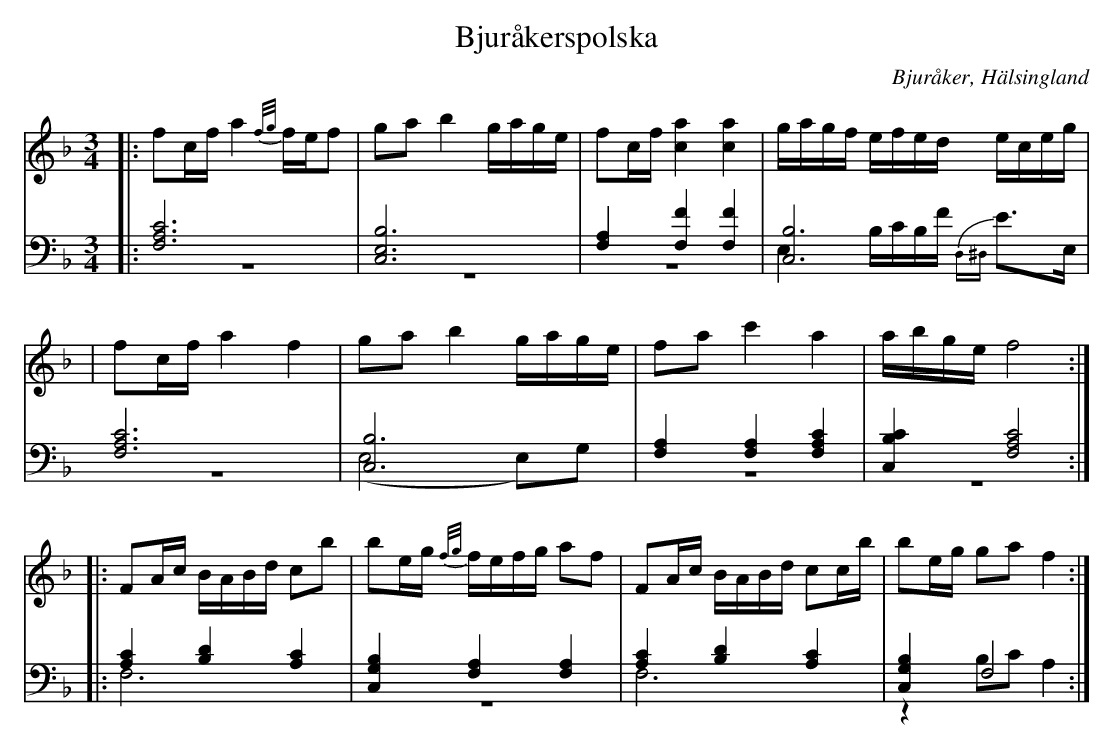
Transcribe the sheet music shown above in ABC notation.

X:1
T: Bjuråkerspolska
O: Bjuråker, Hälsingland
M: 3/4
L: 1/8
K: F
V:1
V:2
V:3 merge
V: 1
|:fc/f/ a2 {f/g/}f/e/f|ga b2 g/a/g/e/|fc/f/ [c2a2] [c2a2]|g/a/g/f/ e/f/e/d/ e/c/e/g/|
|fc/f/ a2 f2|ga b2 g/a/g/e/|fa c'2 a2| a/b/g/e/ f4:|
|:FA/c/ B/A/B/d/ cb|be/g/ {f/g/}f/e/f/g/ af|FA/c/ B/A/B/d/ cc/b/|be/g/ ga f2:|
V:2 clef=bass
|:[F,6A,6C6]|[C,6E,6B,6]|[F,2A,2] [F,2F2] [F,2F2]|[C,6B,6]|
[F,6A,6C6]|[C,6B,6]|[F,2A,2] [F,2A,2] [F,2A,2C2]|[C,2B,2C2] [F,4A,4C4]:|
 |:[A,2C2] [B,2D2] [A,2C2]|[C,2G,2B,2] [F,2A,2] [F,2A,2]|[A,2C2] [B,2D2] [A,2C2]|[C,2G,2B,2] F,4 :|
V:3 clef=bass
 |:z6|z6|z6|E,2 B,/C/B,/F/ {D,^D,}E>E,|
 |z6|(E,4 E,)G,|z6|z6:|
|:F,6|z6|F,6|z2 B,C A,2:|
